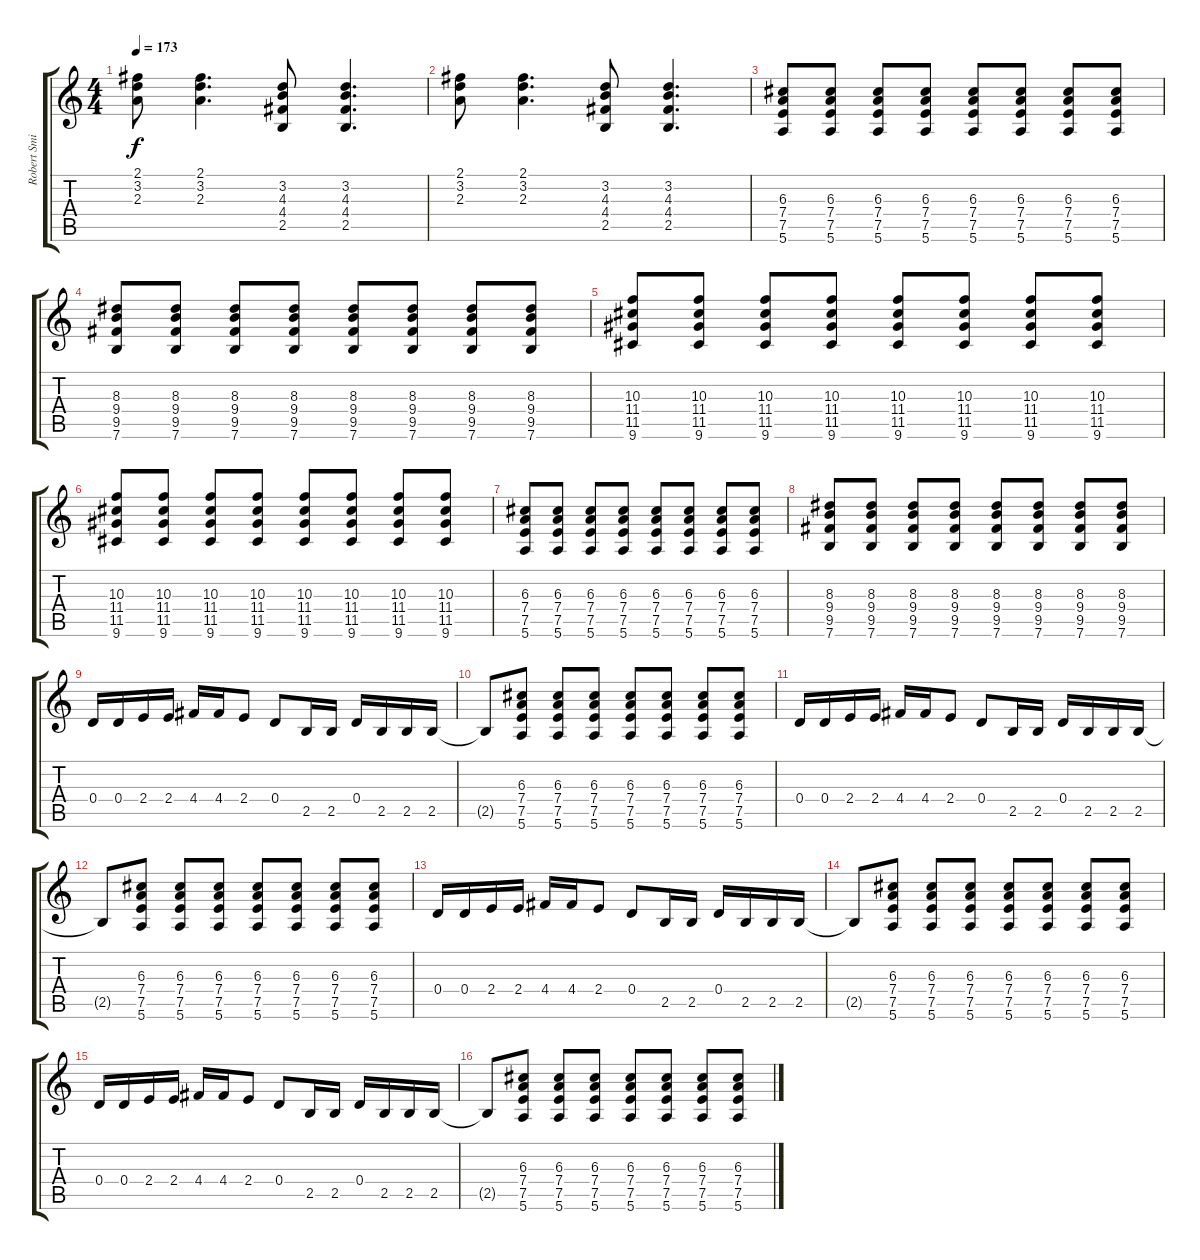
\track ("Robert Smith" "Robert Smi") {instrument electricguitarmuted}
\staff {score tabs}
\tuning (E4 B3 G3 D3 A2 E2) {hide}
\ts (4 4)
\tempo 173
\clef g2
\ks c
(2.1 3.2 2.3).8{dy f} (2.1 3.2 2.3).4{d} (3.2 4.3 4.4 2.5).8 (3.2 4.3 4.4 2.5).4{d} |
(2.1 3.2 2.3).8 (2.1 3.2 2.3).4{d} (3.2 4.3 4.4 2.5).8 (3.2 4.3 4.4 2.5).4{d} |
(6.3 7.4 7.5 5.6).8 (6.3 7.4 7.5 5.6).8 (6.3 7.4 7.5 5.6).8 (6.3 7.4 7.5 5.6).8 (6.3 7.4 7.5 5.6).8 (6.3 7.4 7.5 5.6).8 (6.3 7.4 7.5 5.6).8 (6.3 7.4 7.5 5.6).8 |
(8.3 9.4 9.5 7.6).8 (8.3 9.4 9.5 7.6).8 (8.3 9.4 9.5 7.6).8 (8.3 9.4 9.5 7.6).8 (8.3 9.4 9.5 7.6).8 (8.3 9.4 9.5 7.6).8 (8.3 9.4 9.5 7.6).8 (8.3 9.4 9.5 7.6).8 |
(10.3 11.4 11.5 9.6).8 (10.3 11.4 11.5 9.6).8 (10.3 11.4 11.5 9.6).8 (10.3 11.4 11.5 9.6).8 (10.3 11.4 11.5 9.6).8 (10.3 11.4 11.5 9.6).8 (10.3 11.4 11.5 9.6).8 (10.3 11.4 11.5 9.6).8 |
(10.3 11.4 11.5 9.6).8 (10.3 11.4 11.5 9.6).8 (10.3 11.4 11.5 9.6).8 (10.3 11.4 11.5 9.6).8 (10.3 11.4 11.5 9.6).8 (10.3 11.4 11.5 9.6).8 (10.3 11.4 11.5 9.6).8 (10.3 11.4 11.5 9.6).8 |
(6.3 7.4 7.5 5.6).8 (6.3 7.4 7.5 5.6).8 (6.3 7.4 7.5 5.6).8 (6.3 7.4 7.5 5.6).8 (6.3 7.4 7.5 5.6).8 (6.3 7.4 7.5 5.6).8 (6.3 7.4 7.5 5.6).8 (6.3 7.4 7.5 5.6).8 |
(8.3 9.4 9.5 7.6).8 (8.3 9.4 9.5 7.6).8 (8.3 9.4 9.5 7.6).8 (8.3 9.4 9.5 7.6).8 (8.3 9.4 9.5 7.6).8 (8.3 9.4 9.5 7.6).8 (8.3 9.4 9.5 7.6).8 (8.3 9.4 9.5 7.6).8 |
0.4.16 0.4.16 2.4.16 2.4.16 4.4.16 4.4.16 2.4.8 0.4.8 2.5.16 2.5.16 0.4.16 2.5.16 2.5.16 2.5.16 |
2.5{t}.8 (6.3 7.4 7.5 5.6).8 (6.3 7.4 7.5 5.6).8 (6.3 7.4 7.5 5.6).8 (6.3 7.4 7.5 5.6).8 (6.3 7.4 7.5 5.6).8 (6.3 7.4 7.5 5.6).8 (6.3 7.4 7.5 5.6).8 |
0.4.16 0.4.16 2.4.16 2.4.16 4.4.16 4.4.16 2.4.8 0.4.8 2.5.16 2.5.16 0.4.16 2.5.16 2.5.16 2.5.16 |
2.5{t}.8 (6.3 7.4 7.5 5.6).8 (6.3 7.4 7.5 5.6).8 (6.3 7.4 7.5 5.6).8 (6.3 7.4 7.5 5.6).8 (6.3 7.4 7.5 5.6).8 (6.3 7.4 7.5 5.6).8 (6.3 7.4 7.5 5.6).8 |
0.4.16 0.4.16 2.4.16 2.4.16 4.4.16 4.4.16 2.4.8 0.4.8 2.5.16 2.5.16 0.4.16 2.5.16 2.5.16 2.5.16 |
2.5{t}.8 (6.3 7.4 7.5 5.6).8 (6.3 7.4 7.5 5.6).8 (6.3 7.4 7.5 5.6).8 (6.3 7.4 7.5 5.6).8 (6.3 7.4 7.5 5.6).8 (6.3 7.4 7.5 5.6).8 (6.3 7.4 7.5 5.6).8 |
0.4.16 0.4.16 2.4.16 2.4.16 4.4.16 4.4.16 2.4.8 0.4.8 2.5.16 2.5.16 0.4.16 2.5.16 2.5.16 2.5.16 |
2.5{t}.8 (6.3 7.4 7.5 5.6).8 (6.3 7.4 7.5 5.6).8 (6.3 7.4 7.5 5.6).8 (6.3 7.4 7.5 5.6).8 (6.3 7.4 7.5 5.6).8 (6.3 7.4 7.5 5.6).8 (6.3 7.4 7.5 5.6).8
